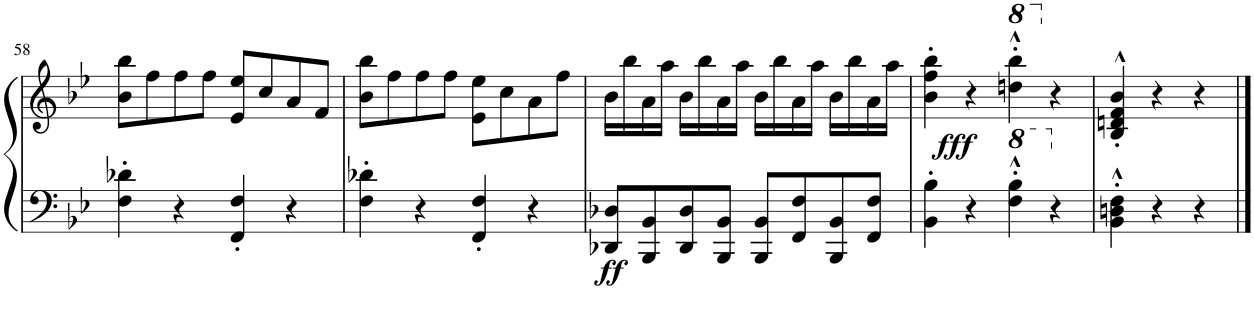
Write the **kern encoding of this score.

**kern	**kern	**dynam
*part1	*part1	*part1
*staff2	*staff1	*staff1/2
*I"Piano	*	*
*I'Pno.	*	*
!!LO:PB:g=z
*clefF4	*clefG2	*
*k[b-e-]	*k[b-e-]	*
*M4/4	*M4/4	*
*met(c)	*met(c)	*
=58	=58	=58
4F\' 4d-X\'	8b-\ 8bb-\L	.
.	8ff\	.
4r	8ff\	.
.	8ff\J	.
4FF/' 4F/'	8e-/ 8ee-/L	.
.	8cc/	.
4r	8a/	.
.	8f/J	.
=59	=59	=59
4F\' 4d-X\'	8b-\ 8bb-\L	.
.	8ff\	.
4r	8ff\	.
.	8ff\J	.
4FF/' 4F/'	8e-\ 8ee-\L	.
.	8cc\	.
4r	8a\	.
.	8ff\J	.
=60	=60	=60
!	!	!LO:DY:b=2
8DD-X/ 8D-X/L	16b-\LL	ff
.	16bb-\	.
8BBB-/ 8BB-/	16a\	.
.	16aa\JJ	.
8DD-/ 8D-/	16b-\LL	.
.	16bb-\	.
8BBB-/ 8BB-/J	16a\	.
.	16aa\JJ	.
8BBB-/ 8BB-/L	16b-\LL	.
.	16bb-\	.
8FF/ 8F/	16a\	.
.	16aa\JJ	.
8BBB-/ 8BB-/	16b-\LL	.
.	16bb-\	.
8FF/ 8F/J	16a\	.
.	16aa\JJ	.
=61	=61	=61
4BB-\' 4B-\'	4b-\' 4ff\' 4bb-\'	.
!	!	!LO:DY:b
4r	4r	fff
*8va	*	*
*	*8va	*
4f\'^^ 4b-\'^^	4dddn\'^^ 4bbb-\'^^	.
4r	4r	.
=62	=62	=62
*X8va	*	*
*	*X8va	*
4BB-\'^^ 4Dn\'^^ 4F\'^^	4B-/'^^ 4dn/'^^ 4f/'^^ 4b-/'^^	.
4r	4r	.
4r	4r	.
==	==	==
*-	*-	*-
